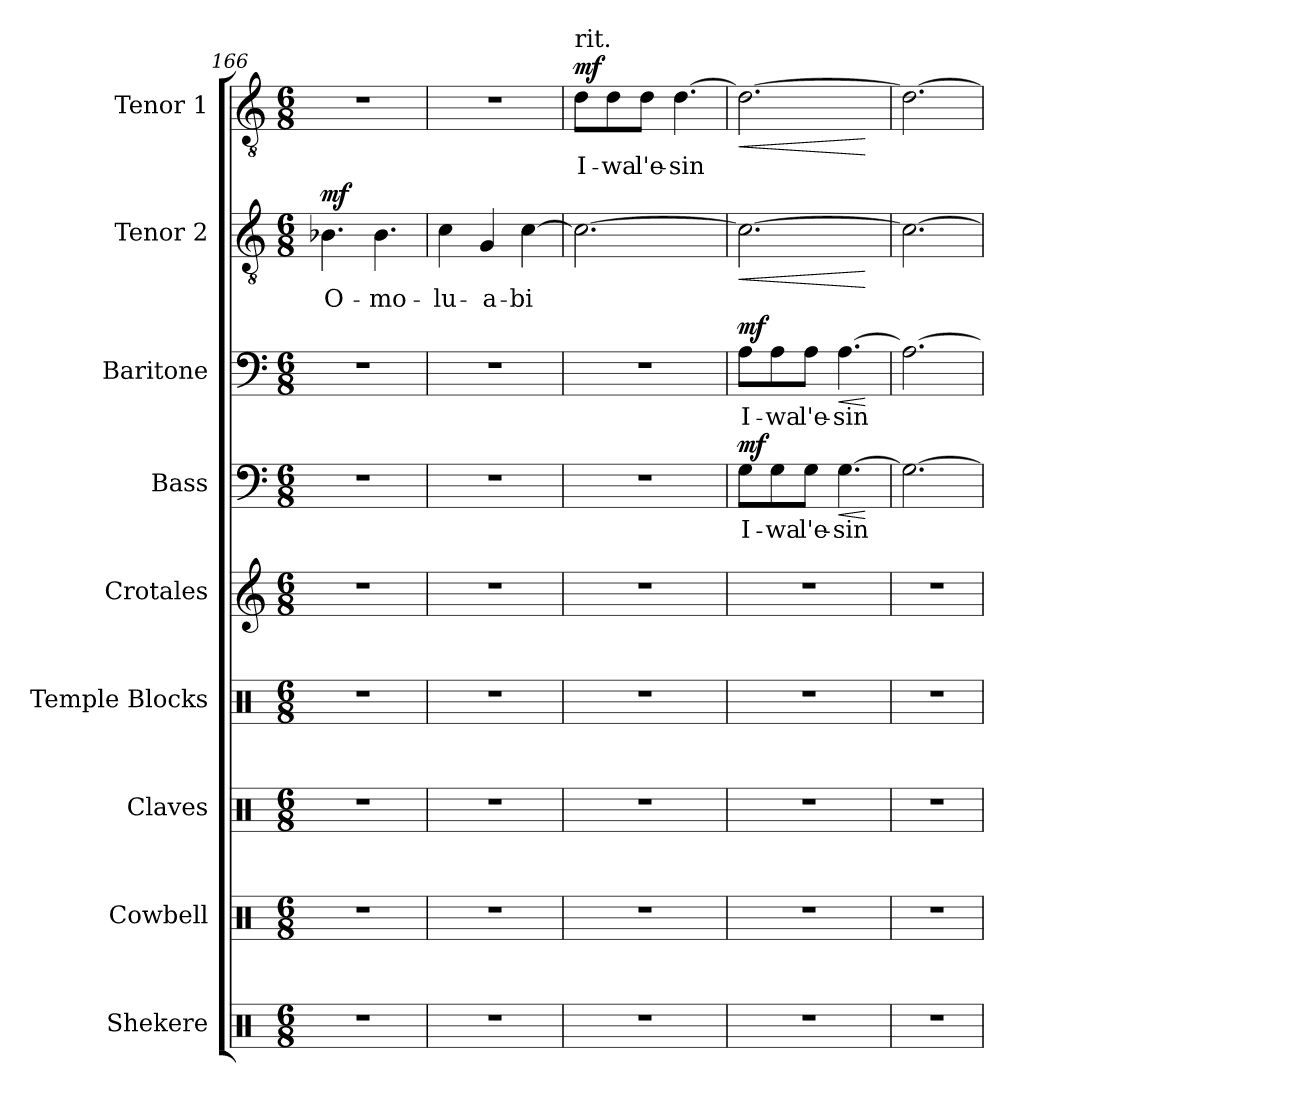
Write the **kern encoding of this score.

**kern	**kern	**kern	**kern	**kern	**kern	**text	**dynam	**kern	**text	**dynam	**kern	**text	**dynam	**kern	**text	**dynam
*part9	*part8	*part7	*part6	*part5	*part4	*part4	*part4	*part3	*part3	*part3	*part2	*part2	*part2	*part1	*part1	*part1
*staff9	*staff8	*staff7	*staff6	*staff5	*staff4	*staff4	*staff4	*staff3	*staff3	*staff3	*staff2	*staff2	*staff2	*staff1	*staff1	*staff1
*I"Shekere	*I"Cowbell	*I"Claves	*I"Temple Blocks	*I"Crotales	*I"Bass	*	*	*I"Baritone	*	*	*I"Tenor 2	*	*	*I"Tenor 1	*	*
*I'Sh.	*I'Cow.	*I'Clv.	*I'T. Bl.	*I'Crot.	*I'B.	*	*	*I'Bar.	*	*	*I'T.2	*	*	*I'T.1	*	*
*clefX	*clefX	*clefX	*clefX	*clefG2	*clefF4	*	*	*clefF4	*	*	*clefGv2	*	*	*clefGv2	*	*
*	*	*	*	*ITrd-14c-24	*	*	*	*	*	*	*ITrd7c12	*	*	*ITrd7c12	*	*
*k[]	*k[]	*k[]	*k[]	*k[]	*k[]	*	*	*k[]	*	*	*k[]	*	*	*k[]	*	*
*C:	*C:	*C:	*C:	*C:	*C:	*	*	*C:	*	*	*C:	*	*	*C:	*	*
*M6/8	*M6/8	*M6/8	*M6/8	*M6/8	*M6/8	*	*	*M6/8	*	*	*M6/8	*	*	*M6/8	*	*
=166	=166	=166	=166	=166	=166	=166	=166	=166	=166	=166	=166	=166	=166	=166	=166	=166
!LO:N:vis=1	!LO:N:vis=1	!LO:N:vis=1	!LO:N:vis=1	!LO:N:vis=1	!LO:N:vis=1	!	!	!LO:N:vis=1	!	!	!	!	!	!	!	!
!	!	!	!	!	!	!	!	!	!	!	!	!LO:LY:b:color=#000000	!	!LO:N:vis=1	!	!
2.r	2.r	2.r	2.r	2.r	2.r	.	.	2.r	.	.	4.BB-Xi\	O-	mf	2.r	.	.
!	!	!	!	!	!	!	!	!	!	!	!	!LO:LY:b:color=#000000	!	!	!	!
.	.	.	.	.	.	.	.	.	.	.	4.BB-i\	-mo-	.	.	.	.
=167	=167	=167	=167	=167	=167	=167	=167	=167	=167	=167	=167	=167	=167	=167	=167	=167
!LO:N:vis=1	!LO:N:vis=1	!LO:N:vis=1	!LO:N:vis=1	!LO:N:vis=1	!LO:N:vis=1	!	!	!LO:N:vis=1	!	!	!	!	!	!	!	!
!	!	!	!	!	!	!	!	!	!	!	!	!LO:LY:b:color=#000000	!	!LO:N:vis=1	!	!
2.r	2.r	2.r	2.r	2.r	2.r	.	.	2.r	.	.	4Ci\	-lu-	.	2.r	.	.
!	!	!	!	!	!	!	!	!	!	!	!	!LO:LY:b:color=#000000	!	!	!	!
.	.	.	.	.	.	.	.	.	.	.	4GGi/	-a-	.	.	.	.
!	!	!	!	!	!	!	!	!	!	!	!	!LO:LY:b:color=#000000	!	!	!	!
.	.	.	.	.	.	.	.	.	.	.	[4Ci\	-bi	.	.	.	.
=168	=168	=168	=168	=168	=168	=168	=168	=168	=168	=168	=168	=168	=168	=168	=168	=168
!LO:N:vis=1	!LO:N:vis=1	!LO:N:vis=1	!LO:N:vis=1	!LO:N:vis=1	!LO:N:vis=1	!	!	!LO:N:vis=1	!	!	!	!	!	!	!	!
!	!	!	!	!	!	!	!	!	!	!	!	!	!	!LO:TX:t=rit.	!	!
!	!	!	!	!	!	!	!	!	!	!	!	!	!	!	!LO:LY:b:color=#000000	!
2.r	2.r	2.r	2.r	2.r	2.r	.	.	2.r	.	.	2.Ci\_	.	.	8Di\L	I-	mf
!	!	!	!	!	!	!	!	!	!	!	!	!	!	!	!LO:LY:b:color=#000000	!
.	.	.	.	.	.	.	.	.	.	.	.	.	.	8Di\	-wa	.
!	!	!	!	!	!	!	!	!	!	!	!	!	!	!	!LO:LY:b:color=#000000	!
.	.	.	.	.	.	.	.	.	.	.	.	.	.	8Di\J	l'e-	.
!	!	!	!	!	!	!	!	!	!	!	!	!	!	!	!LO:LY:b:color=#000000	!
.	.	.	.	.	.	.	.	.	.	.	.	.	.	[4.Di\	-sin	.
=169	=169	=169	=169	=169	=169	=169	=169	=169	=169	=169	=169	=169	=169	=169	=169	=169
!LO:N:vis=1	!LO:N:vis=1	!LO:N:vis=1	!LO:N:vis=1	!LO:N:vis=1	!	!	!	!	!	!	!	!	!	!	!	!
!	!	!	!	!	!	!LO:LY:b:color=#000000	!	!	!	!	!	!	!	!	!	!
!	!	!	!	!	!	!	!	!	!LO:LY:b:color=#000000	!	!	!	!LO:HP:b	!	!	!LO:HP:b
2.r	2.r	2.r	2.r	2.r	8Gi\L	I-	mf	8Ai\L	I-	mf	2.Ci\_	.	<	2.Di\_	.	<
!	!	!	!	!	!	!LO:LY:b:color=#000000	!	!	!	!	!	!	!	!	!	!
!	!	!	!	!	!	!	!	!	!LO:LY:b:color=#000000	!	!	!	!	!	!	!
.	.	.	.	.	8Gi\	-wa	.	8Ai\	-wa	.	.	.	.	.	.	.
!	!	!	!	!	!	!LO:LY:b:color=#000000	!	!	!	!	!	!	!	!	!	!
!	!	!	!	!	!	!	!	!	!LO:LY:b:color=#000000	!	!	!	!	!	!	!
.	.	.	.	.	8Gi\J	l'e-	.	8Ai\J	l'e-	.	.	.	.	.	.	.
!	!	!	!	!	!	!LO:LY:b:color=#000000	!LO:HP:b	!	!	!	!	!	!	!	!	!
!	!	!	!	!	!	!	!	!	!LO:LY:b:color=#000000	!LO:HP:b	!	!	!	!	!	!
.	.	.	.	.	[4.Gi\	-sin	<	[4.Ai\	-sin	<	.	.	.	.	.	.
.	.	.	.	.	.	.	[	.	.	[	.	.	[	.	.	[
=170	=170	=170	=170	=170	=170	=170	=170	=170	=170	=170	=170	=170	=170	=170	=170	=170
!LO:N:vis=1	!LO:N:vis=1	!LO:N:vis=1	!LO:N:vis=1	!LO:N:vis=1	!	!	!	!	!	!	!	!	!	!	!	!
2.r	2.r	2.r	2.r	2.r	2.Gi\_	.	.	2.Ai\_	.	.	2.Ci\_	.	.	2.Di\_	.	.
=	=	=	=	=	=	=	=	=	=	=	=	=	=	=	=	=
*-	*-	*-	*-	*-	*-	*-	*-	*-	*-	*-	*-	*-	*-	*-	*-	*-
